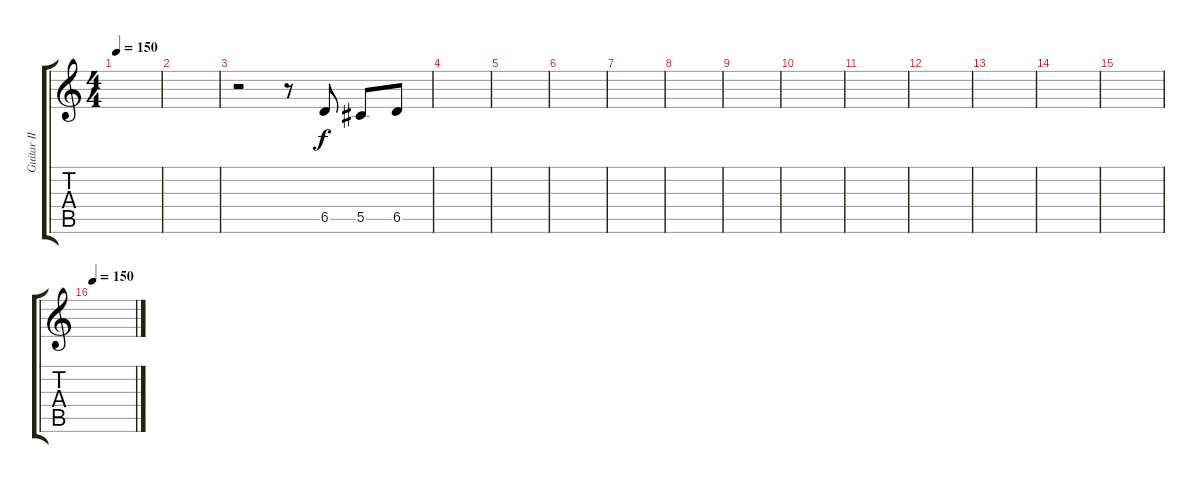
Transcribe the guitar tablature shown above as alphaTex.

\track ("Guitar II" "Guitar II") {instrument distortionguitar}
\staff {score tabs}
\tuning (Eb4 Bb3 Gb3 Db3 Ab2 Eb2) {hide}
\ts (4 4)
\tempo 150
\clef g2
\ks c
|
|
r.2 r.8 6.5.8 5.5.8 6.5.8 |
|
|
|
|
|
|
|
|
|
|
|
|
\tempo 150
